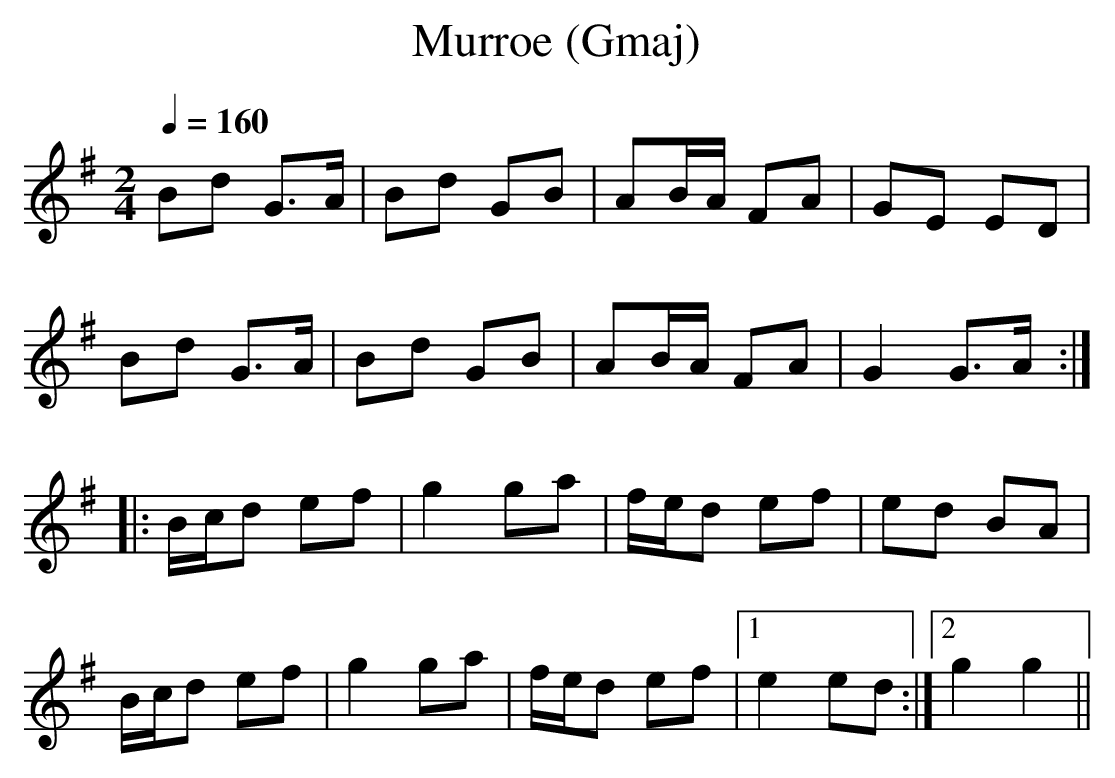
X:1
T:Murroe (Gmaj)
Q:1/4=160
M:2/4
L:1/8
K:Gmaj
Bd G>A|Bd GB|AB/A/ FA|GE ED|
Bd G>A|Bd GB|AB/A/ FA|G2 G>A:|
|:B/c/d ef|g2 ga|f/e/d ef|ed BA|
B/c/d ef|g2 ga|f/e/d ef|1e2 ed:|2g2g2||
